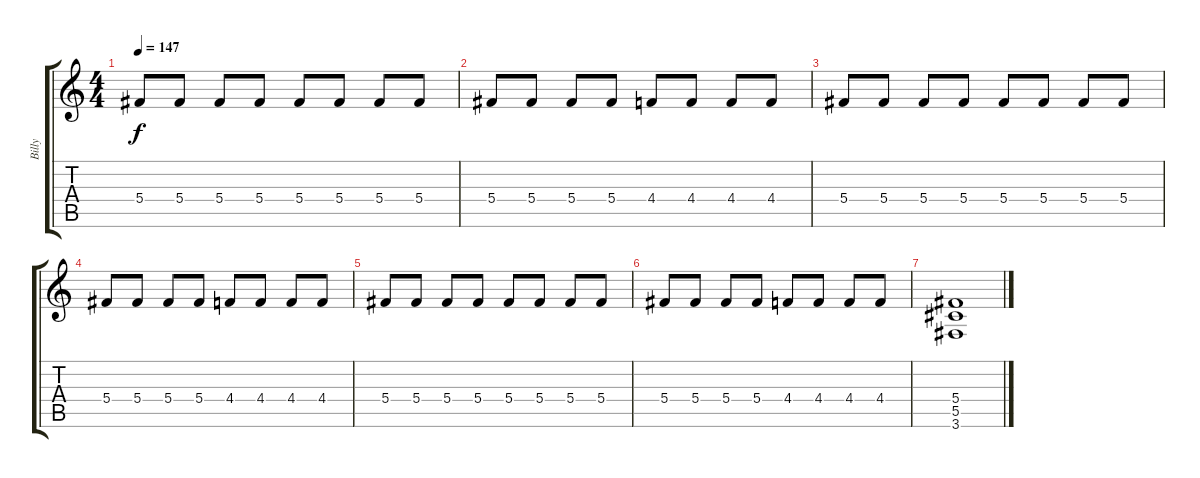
\track ("Billy" "Billy") {instrument overdrivenguitar}
\staff {score tabs}
\tuning (Eb4 Bb3 Gb3 Db3 Ab2 Eb2) {hide}
\ts (4 4)
\tempo 147
\clef g2
\ks c
5.4.8{dy f} 5.4.8 5.4.8 5.4.8 5.4.8 5.4.8 5.4.8 5.4.8 |
5.4.8 5.4.8 5.4.8 5.4.8 4.4.8 4.4.8 4.4.8 4.4.8 |
5.4.8 5.4.8 5.4.8 5.4.8 5.4.8 5.4.8 5.4.8 5.4.8 |
5.4.8 5.4.8 5.4.8 5.4.8 4.4.8 4.4.8 4.4.8 4.4.8 |
5.4.8 5.4.8 5.4.8 5.4.8 5.4.8 5.4.8 5.4.8 5.4.8 |
5.4.8 5.4.8 5.4.8 5.4.8 4.4.8 4.4.8 4.4.8 4.4.8 |
(5.4 5.5 3.6).1
